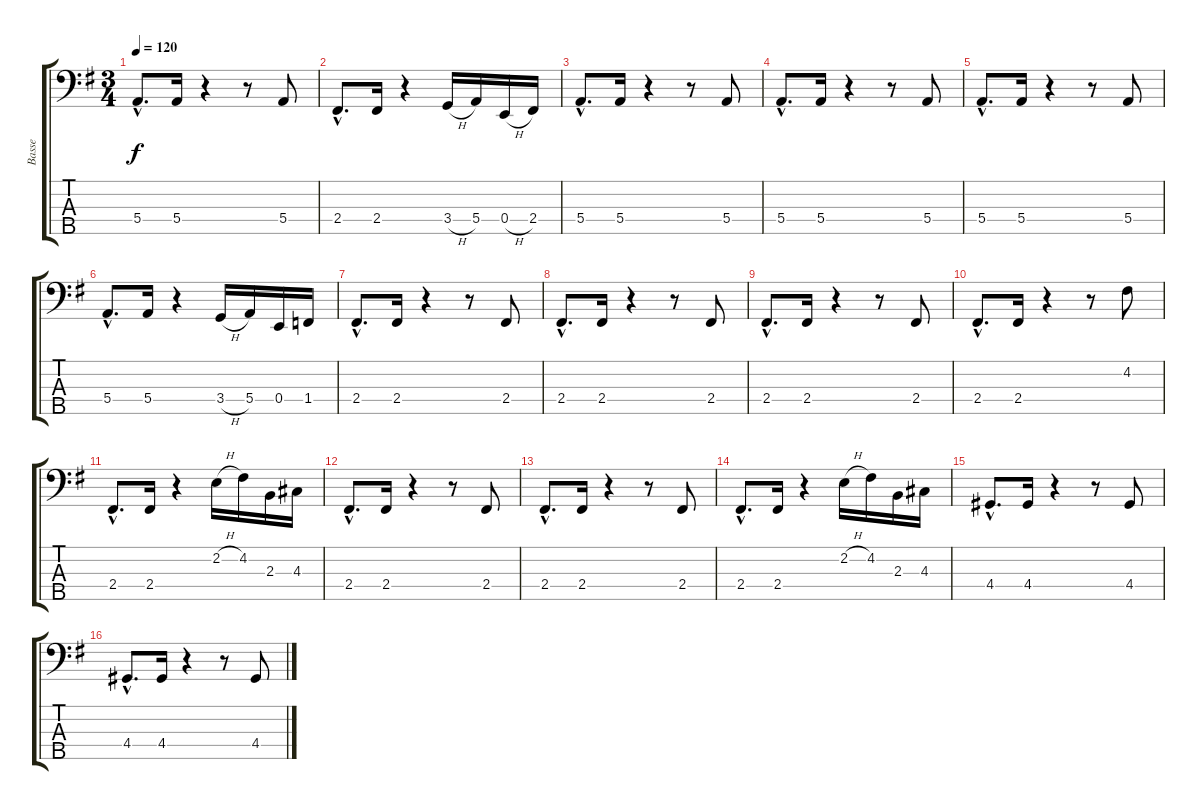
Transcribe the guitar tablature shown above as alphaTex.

\track ("Basse" "Basse") {instrument electricbasspick}
\staff {score tabs}
\tuning (G2 D2 A1 E1 B0) {hide}
\ts (3 4)
\tempo 120
\clef f4
\ks g
5.4{hac}.8{d dy f} 5.4.16 r.4 r.8 5.4.8 |
2.4{hac}.8{d} 2.4.16 r.4 3.4{h}.16 5.4.16 0.4{h}.16 2.4.16 |
5.4{hac}.8{d} 5.4.16 r.4 r.8 5.4.8 |
5.4{hac}.8{d} 5.4.16 r.4 r.8 5.4.8 |
5.4{hac}.8{d} 5.4.16 r.4 r.8 5.4.8 |
5.4{hac}.8{d} 5.4.16 r.4 3.4{h}.16 5.4.16 0.4.16 1.4.16 |
2.4{hac}.8{d} 2.4.16 r.4 r.8 2.4.8 |
2.4{hac}.8{d} 2.4.16 r.4 r.8 2.4.8 |
2.4{hac}.8{d} 2.4.16 r.4 r.8 2.4.8 |
2.4{hac}.8{d} 2.4.16 r.4 r.8 4.2.8 |
2.4{hac}.8{d} 2.4.16 r.4 2.2{h}.16 4.2.16 2.3.16 4.3.16 |
2.4{hac}.8{d} 2.4.16 r.4 r.8 2.4.8 |
2.4{hac}.8{d} 2.4.16 r.4 r.8 2.4.8 |
2.4{hac}.8{d} 2.4.16 r.4 2.2{h}.16 4.2.16 2.3.16 4.3.16 |
4.4{hac}.8{d} 4.4.16 r.4 r.8 4.4.8 |
4.4{hac}.8{d} 4.4.16 r.4 r.8 4.4.8
